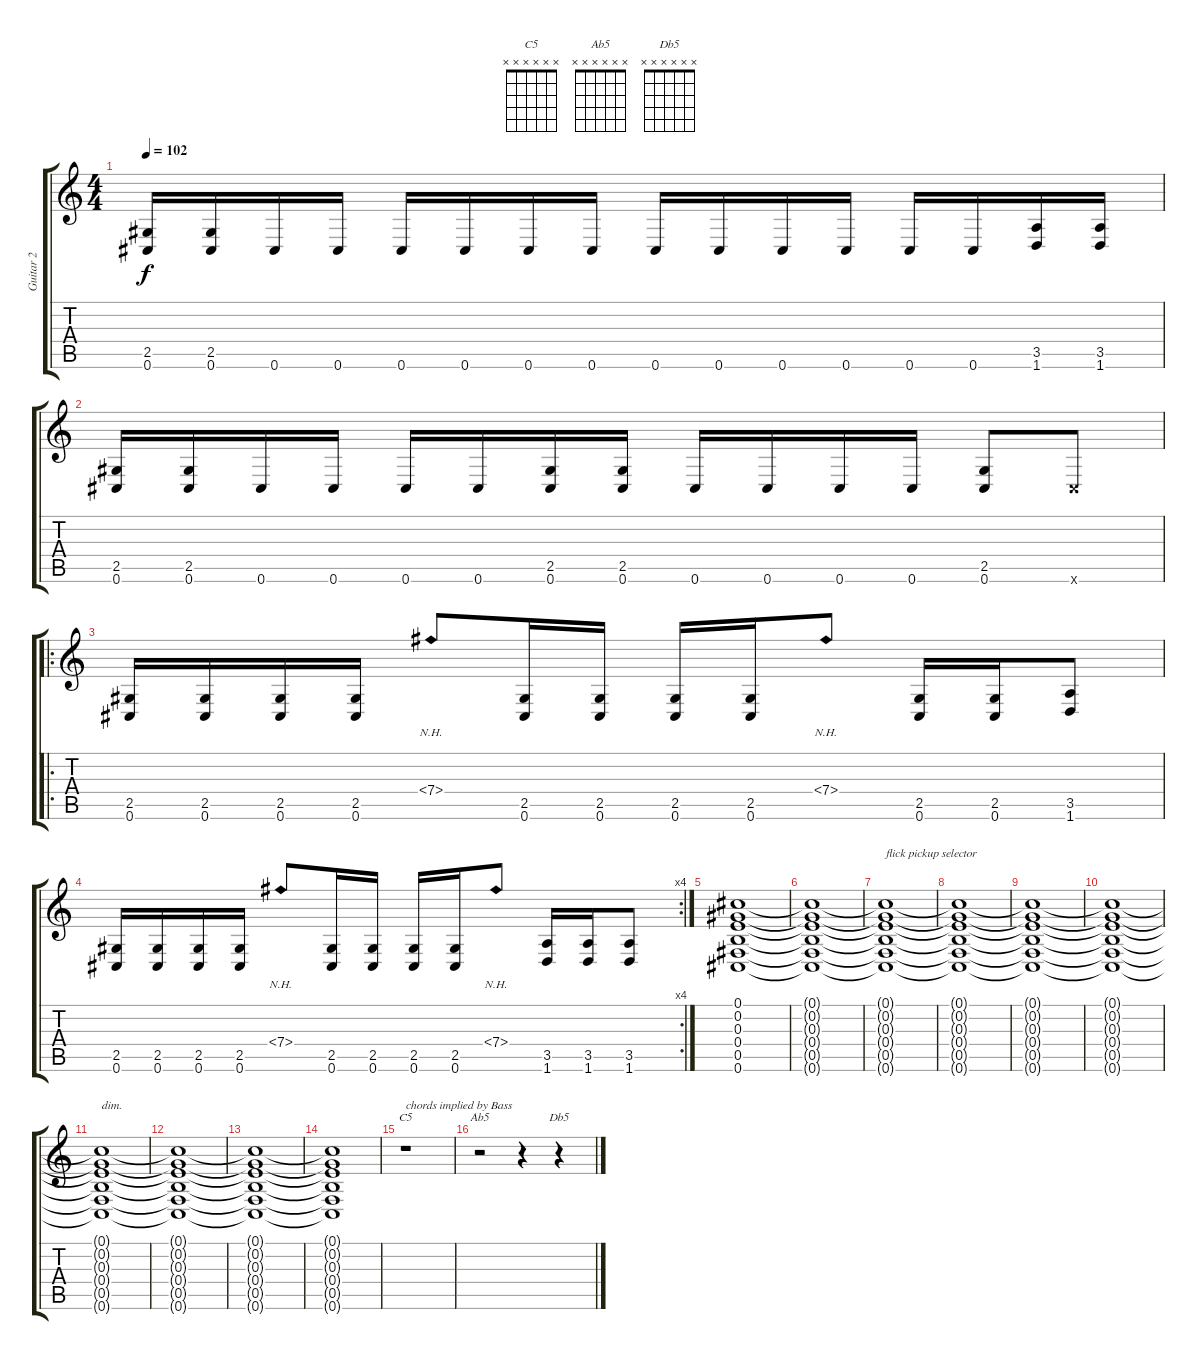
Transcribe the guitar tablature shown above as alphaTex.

\track ("Guitar 2" "Guitar 2") {instrument distortionguitar}
\staff {score tabs}
\tuning (Db4 Ab3 E3 B2 Gb2 Db2) {hide}
\chord ("C5" x x x x x x) {firstfret 0}
\chord ("Ab5" x x x x x x) {firstfret 0}
\chord ("Db5" x x x x x x) {firstfret 0}
\ts (4 4)
\tempo 102
\clef g2
\ks c
(2.5 0.6).16{dy f} (2.5 0.6).16 0.6.16 0.6.16 0.6.16 0.6.16 0.6.16 0.6.16 0.6.16 0.6.16 0.6.16 0.6.16 0.6.16 0.6.16 (3.5 1.6).16 (3.5 1.6).16 |
(2.5 0.6).16 (2.5 0.6).16 0.6.16 0.6.16 0.6.16 0.6.16 (2.5 0.6).16 (2.5 0.6).16 0.6.16 0.6.16 0.6.16 0.6.16 (2.5 0.6).8 0.6{x}.8 |
\ro
(2.5 0.6).16 (2.5 0.6).16 (2.5 0.6).16 (2.5 0.6).16 7.4{nh}.8 (2.5 0.6).16 (2.5 0.6).16 (2.5 0.6).16 (2.5 0.6).16 7.4{nh}.8 (2.5 0.6).16 (2.5 0.6).16 (3.5 1.6).8 |
\rc 4
(2.5 0.6).16 (2.5 0.6).16 (2.5 0.6).16 (2.5 0.6).16 7.4{nh}.8 (2.5 0.6).16 (2.5 0.6).16 (2.5 0.6).16 (2.5 0.6).16 7.4{nh}.8 (3.5 1.6).16 (3.5 1.6).16 (3.5 1.6).8 |
(0.1 0.2 0.3 0.4 0.5 0.6).1 |
(0.1{t} 0.2{t} 0.3{t} 0.4{t} 0.5{t} 0.6{t}).1 |
(0.1{t} 0.2{t} 0.3{t} 0.4{t} 0.5{t} 0.6{t}).1{txt "flick pickup selector"} |
(0.1{t} 0.2{t} 0.3{t} 0.4{t} 0.5{t} 0.6{t}).1 |
(0.1{t} 0.2{t} 0.3{t} 0.4{t} 0.5{t} 0.6{t}).1 |
(0.1{t} 0.2{t} 0.3{t} 0.4{t} 0.5{t} 0.6{t}).1 |
(0.1{t} 0.2{t} 0.3{t} 0.4{t} 0.5{t} 0.6{t}).1{txt "dim."} |
(0.1{t} 0.2{t} 0.3{t} 0.4{t} 0.5{t} 0.6{t}).1 |
(0.1{t} 0.2{t} 0.3{t} 0.4{t} 0.5{t} 0.6{t}).1 |
(0.1{t} 0.2{t} 0.3{t} 0.4{t} 0.5{t} 0.6{t}).1 |
r.1{ch "C5" txt "chords implied by Bass"} |
r.2{ch "Ab5"} r.4 r.4{ch "Db5"}
